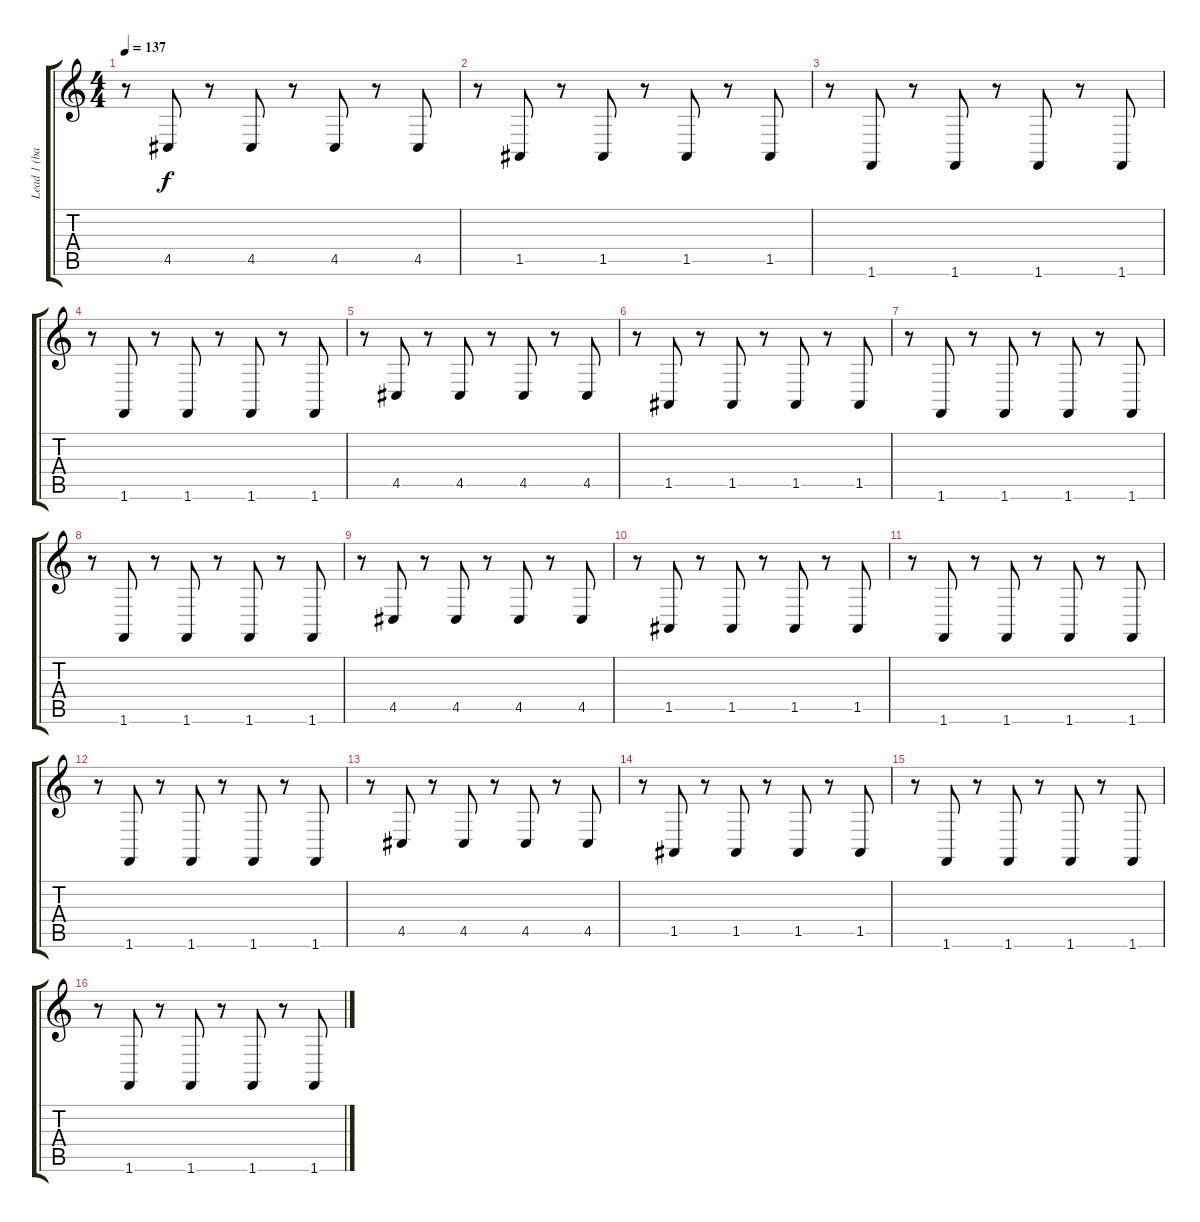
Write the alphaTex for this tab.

\track ("Lead 1 (bass + lead)" "Lead 1 (ba") {instrument lead8bassandlead}
\staff {score tabs}
\tuning (E4 B3 G3 D3 A2 E2) {hide}
\ts (4 4)
\tempo 137
\clef g2
\ks c
r.8{dy f} 4.5.8 r.8 4.5.8 r.8 4.5.8 r.8 4.5.8 |
r.8 1.5.8 r.8 1.5.8 r.8 1.5.8 r.8 1.5.8 |
r.8 1.6.8 r.8 1.6.8 r.8 1.6.8 r.8 1.6.8 |
r.8 1.6.8 r.8 1.6.8 r.8 1.6.8 r.8 1.6.8 |
r.8 4.5.8{volume 13} r.8 4.5.8 r.8 4.5.8 r.8 4.5.8 |
r.8 1.5.8 r.8 1.5.8 r.8 1.5.8 r.8 1.5.8 |
r.8 1.6.8 r.8 1.6.8 r.8 1.6.8 r.8 1.6.8 |
r.8 1.6.8 r.8 1.6.8 r.8 1.6.8 r.8 1.6.8 |
r.8 4.5.8 r.8 4.5.8 r.8 4.5.8 r.8 4.5.8 |
r.8 1.5.8 r.8 1.5.8 r.8 1.5.8 r.8 1.5.8 |
r.8 1.6.8 r.8 1.6.8 r.8 1.6.8 r.8 1.6.8 |
r.8 1.6.8 r.8 1.6.8 r.8 1.6.8 r.8 1.6.8 |
r.8 4.5.8 r.8 4.5.8 r.8 4.5.8 r.8 4.5.8 |
r.8 1.5.8 r.8 1.5.8 r.8 1.5.8 r.8 1.5.8 |
r.8 1.6.8 r.8 1.6.8 r.8 1.6.8 r.8 1.6.8 |
r.8 1.6.8 r.8 1.6.8 r.8 1.6.8 r.8 1.6.8
